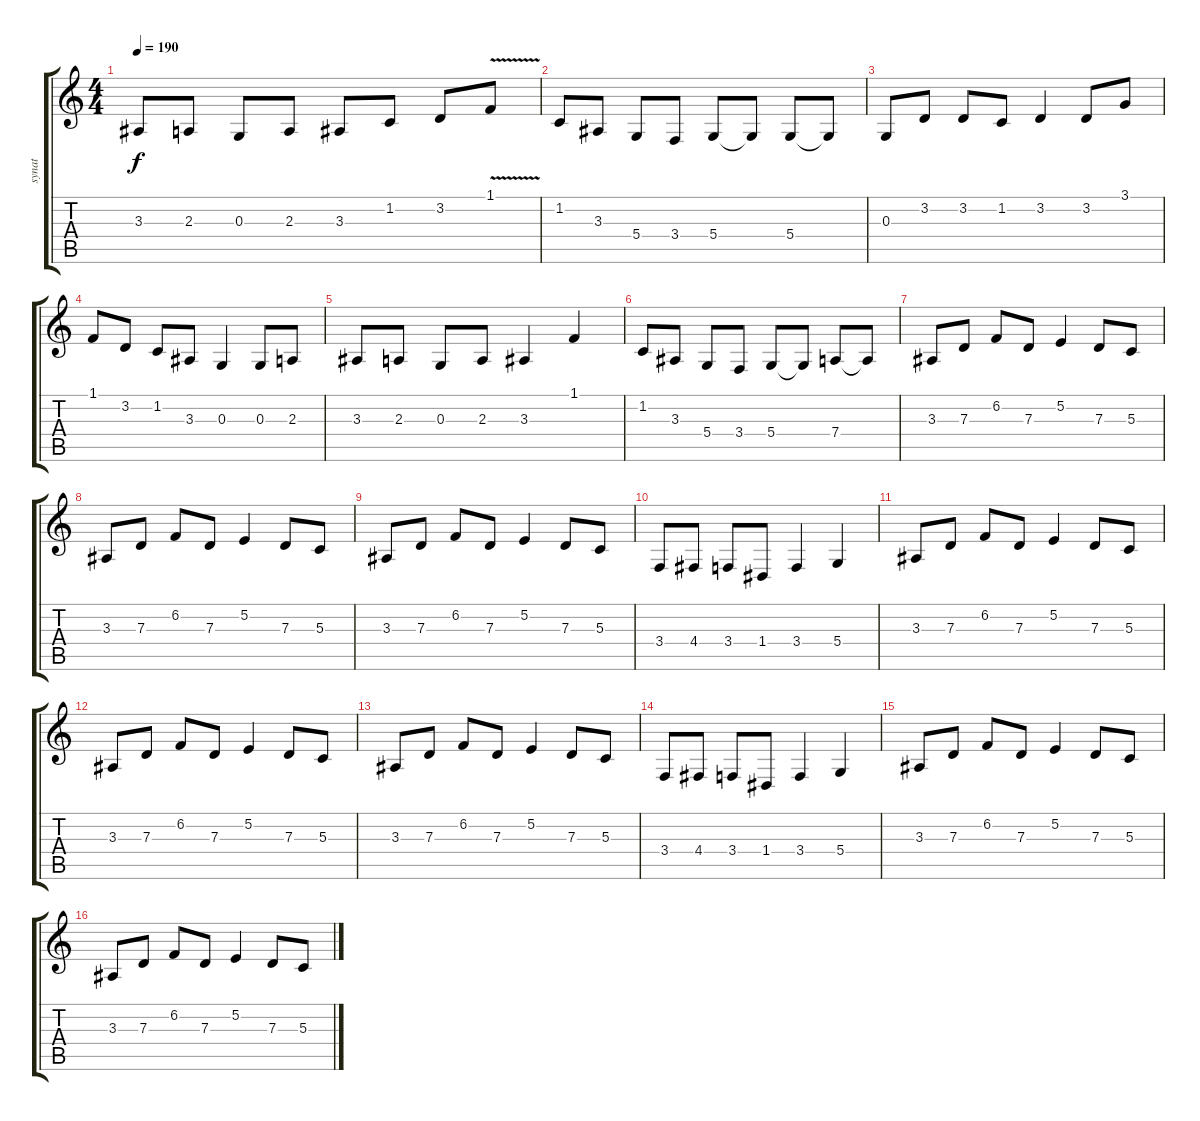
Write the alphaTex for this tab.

\track ("synat" "synat") {instrument lead5charang}
\staff {score tabs}
\tuning (E4 B3 G3 D3 A2 E2) {hide}
\ts (4 4)
\tempo 190
\clef g2
\ks c
3.3.8{dy f} 2.3.8 0.3.8 2.3.8 3.3.8 1.2.8 3.2.8 1.1{v}.8 |
1.2.8 3.3.8 5.4.8 3.4.8 5.4.8 5.4{t}.8 5.4.8 5.4{t}.8 |
0.3.8 3.2.8 3.2.8 1.2.8 3.2.4 3.2.8 3.1.8 |
1.1.8 3.2.8 1.2.8 3.3.8 0.3.4 0.3.8 2.3.8 |
3.3.8 2.3.8 0.3.8 2.3.8 3.3.4 1.1.4 |
1.2.8 3.3.8 5.4.8 3.4.8 5.4.8 5.4{t}.8 7.4.8 7.4{t}.8 |
3.3.8 7.3.8 6.2.8 7.3.8 5.2.4 7.3.8 5.3.8 |
3.3.8 7.3.8 6.2.8 7.3.8 5.2.4 7.3.8 5.3.8 |
3.3.8 7.3.8 6.2.8 7.3.8 5.2.4 7.3.8 5.3.8 |
3.4.8 4.4.8 3.4.8 1.4.8 3.4.4 5.4.4 |
3.3.8 7.3.8 6.2.8 7.3.8 5.2.4 7.3.8 5.3.8 |
3.3.8 7.3.8 6.2.8 7.3.8 5.2.4 7.3.8 5.3.8 |
3.3.8 7.3.8 6.2.8 7.3.8 5.2.4 7.3.8 5.3.8 |
3.4.8 4.4.8 3.4.8 1.4.8 3.4.4 5.4.4 |
3.3.8 7.3.8 6.2.8 7.3.8 5.2.4 7.3.8 5.3.8 |
3.3.8 7.3.8 6.2.8 7.3.8 5.2.4 7.3.8 5.3.8
